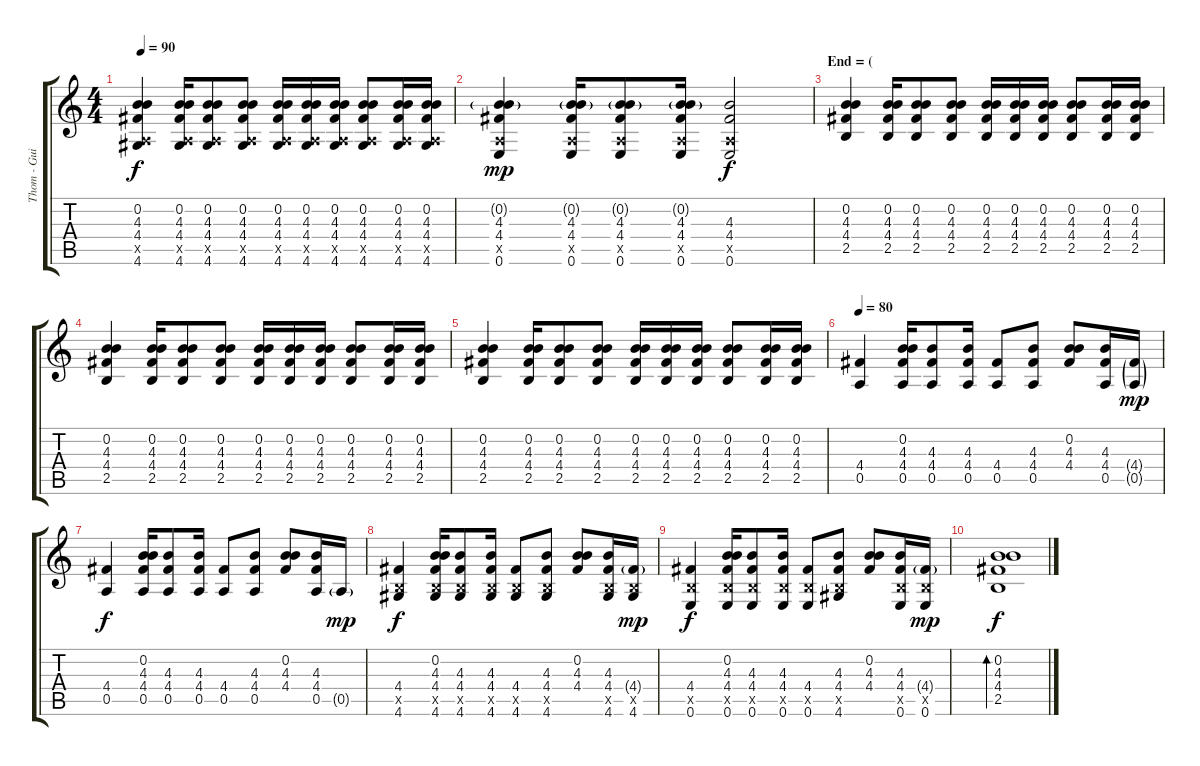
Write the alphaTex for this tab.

\track ("Thom - Guitar" "Thom - Gui") {instrument electricguitarclean}
\staff {score tabs}
\tuning (E4 B3 G3 D3 A2 E2) {hide}
\ts (4 4)
\tempo 90
\clef g2
\ks c
(0.2 4.3 4.4 0.5{x} 4.6).4{dy f} (0.2 4.3 4.4 0.5{x} 4.6).16 (0.2 4.3 4.4 0.5{x} 4.6).8 (0.2 4.3 4.4 0.5{x} 4.6).8 (0.2 4.3 4.4 0.5{x} 4.6).16 (0.2 4.3 4.4 0.5{x} 4.6).16 (0.2 4.3 4.4 0.5{x} 4.6).16 (0.2 4.3 4.4 0.5{x} 4.6).8 (0.2 4.3 4.4 0.5{x} 4.6).16 (0.2 4.3 4.4 0.5{x} 4.6).16 |
(0.2{g} 4.3 4.4 0.5{x} 0.6).4{dy mp} (0.2{g} 4.3 4.4 0.5{x} 0.6).16 (0.2{g} 4.3 4.4 0.5{x} 0.6).8 (0.2{g} 4.3 4.4 0.5{x} 0.6).16 (4.3 4.4 0.5{x} 0.6).2{dy f} |
\section ("" "End = (")
(0.2 4.3 4.4 2.5).4 (0.2 4.3 4.4 2.5).16 (0.2 4.3 4.4 2.5).8 (0.2 4.3 4.4 2.5).8 (0.2 4.3 4.4 2.5).16 (0.2 4.3 4.4 2.5).16 (0.2 4.3 4.4 2.5).16 (0.2 4.3 4.4 2.5).8 (0.2 4.3 4.4 2.5).16 (0.2 4.3 4.4 2.5).16 |
(0.2 4.3 4.4 2.5).4 (0.2 4.3 4.4 2.5).16 (0.2 4.3 4.4 2.5).8 (0.2 4.3 4.4 2.5).8 (0.2 4.3 4.4 2.5).16 (0.2 4.3 4.4 2.5).16 (0.2 4.3 4.4 2.5).16 (0.2 4.3 4.4 2.5).8 (0.2 4.3 4.4 2.5).16 (0.2 4.3 4.4 2.5).16 |
(0.2 4.3 4.4 2.5).4 (0.2 4.3 4.4 2.5).16 (0.2 4.3 4.4 2.5).8 (0.2 4.3 4.4 2.5).8 (0.2 4.3 4.4 2.5).16 (0.2 4.3 4.4 2.5).16 (0.2 4.3 4.4 2.5).16 (0.2 4.3 4.4 2.5).8 (0.2 4.3 4.4 2.5).16 (0.2 4.3 4.4 2.5).16 |
\tempo 80
(4.4 0.5).4 (0.2 4.3 4.4 0.5).16 (4.3 4.4 0.5).8 (4.3 4.4 0.5).16 (4.4 0.5).8 (4.3 4.4 0.5).8 (0.2 4.3 4.4).8 (4.3 4.4 0.5).16 (4.4{g} 0.5{g}).16{dy mp} |
(4.4 0.5).4{dy f} (0.2 4.3 4.4 0.5).16 (4.3 4.4 0.5).8 (4.3 4.4 0.5).16 (4.4 0.5).8 (4.3 4.4 0.5).8 (0.2 4.3 4.4).8 (4.3 4.4 0.5).16 0.5{g}.16{dy mp} |
(4.4 2.5{x} 4.6).4{dy f} (0.2 4.3 4.4 2.5{x} 4.6).16 (4.3 4.4 2.5{x} 4.6).8 (4.3 4.4 2.5{x} 4.6).16 (4.4 2.5{x} 4.6).8 (4.3 4.4 2.5{x} 4.6).8 (0.2 4.3 4.4).8 (4.3 4.4 2.5{x} 4.6).16 (4.4{g} 2.5{x} 4.6).16{dy mp} |
(4.4 2.5{x} 0.6).4{dy f} (0.2 4.3 4.4 2.5{x} 0.6).16 (4.3 4.4 2.5{x} 0.6).8 (4.3 4.4 2.5{x} 0.6).16 (4.4 2.5{x} 0.6).8 (4.3 4.4 2.5{x} 4.6).8 (0.2 4.3 4.4).8 (4.3 4.4 2.5{x} 0.6).16 (4.4{g} 2.5{x} 0.6).16{dy mp} |
(0.2 4.3 4.4 2.5).1{bd 240 dy f}
